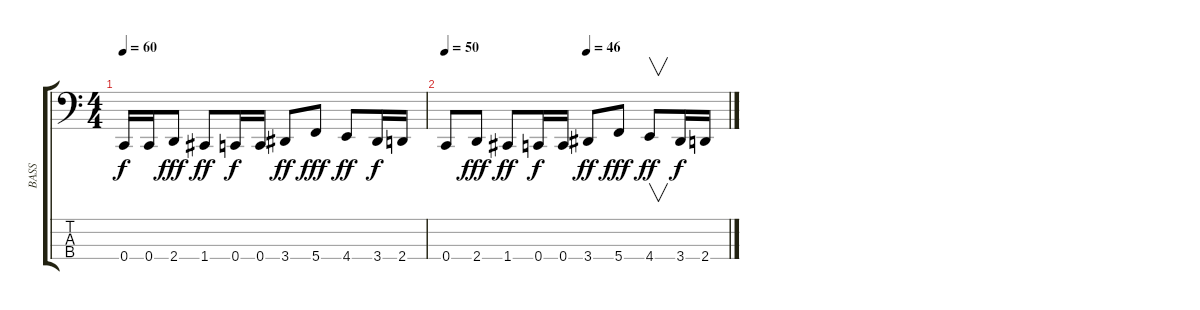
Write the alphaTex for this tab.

\track ("BASS" "BASS") {instrument electricbassfinger}
\staff {score tabs}
\tuning (F2 C2 G1 C1) {hide}
\ts (4 4)
\tempo 60
\clef f4
\ks c
0.4.16{dy f} 0.4.16 2.4.8{dy fff} 1.4.8{dy ff} 0.4.16{dy f} 0.4.16 3.4.8{dy ff} 5.4.8{dy fff} 4.4.8{dy ff} 3.4.16{dy f} 2.4.16 |
\tempo 50
\tempo (46 0.5)
0.4.8 2.4.8{dy fff} 1.4.8{dy ff} 0.4.16{dy f} 0.4.16 3.4.8{dy ff} 5.4.8{dy fff} 4.4.8{v dy ff} 3.4.16{dy f} 2.4.16
